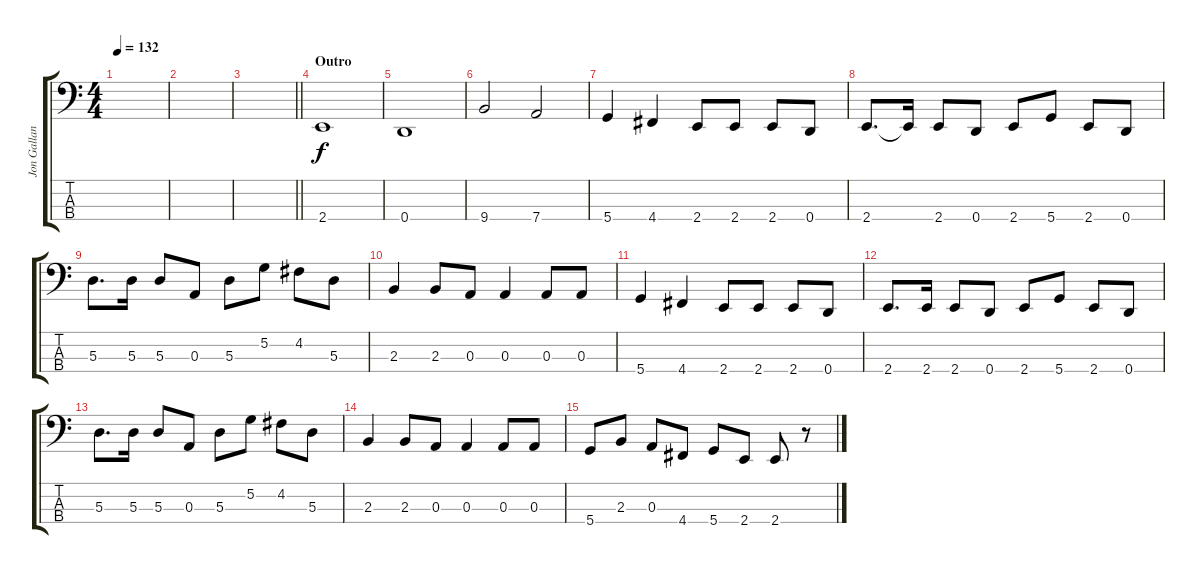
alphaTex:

\track ("Jon Gallant" "Jon Gallan") {instrument electricbassfinger}
\staff {score tabs}
\tuning (G2 D2 A1 D1) {hide}
\ts (4 4)
\tempo 132
\clef f4
\ks c
|
|
\barLineRight lightlight
|
\section ("" "Outro")
2.4.1 |
0.4.1 |
9.4.2 7.4.2 |
5.4.4 4.4.4 2.4.8 2.4.8 2.4.8 0.4.8 |
2.4.8{d} 2.4{t}.16 2.4.8 0.4.8 2.4.8 5.4.8 2.4.8 0.4.8 |
5.3.8{d} 5.3.16 5.3.8 0.3.8 5.3.8 5.2.8 4.2.8 5.3.8 |
2.3.4 2.3.8 0.3.8 0.3.4 0.3.8 0.3.8 |
5.4.4 4.4.4 2.4.8 2.4.8 2.4.8 0.4.8 |
2.4.8{d} 2.4.16 2.4.8 0.4.8 2.4.8 5.4.8 2.4.8 0.4.8 |
5.3.8{d} 5.3.16 5.3.8 0.3.8 5.3.8 5.2.8 4.2.8 5.3.8 |
2.3.4 2.3.8 0.3.8 0.3.4 0.3.8 0.3.8 |
5.4.8 2.3.8 0.3.8 4.4.8 5.4.8 2.4.8 2.4.8 r.8
